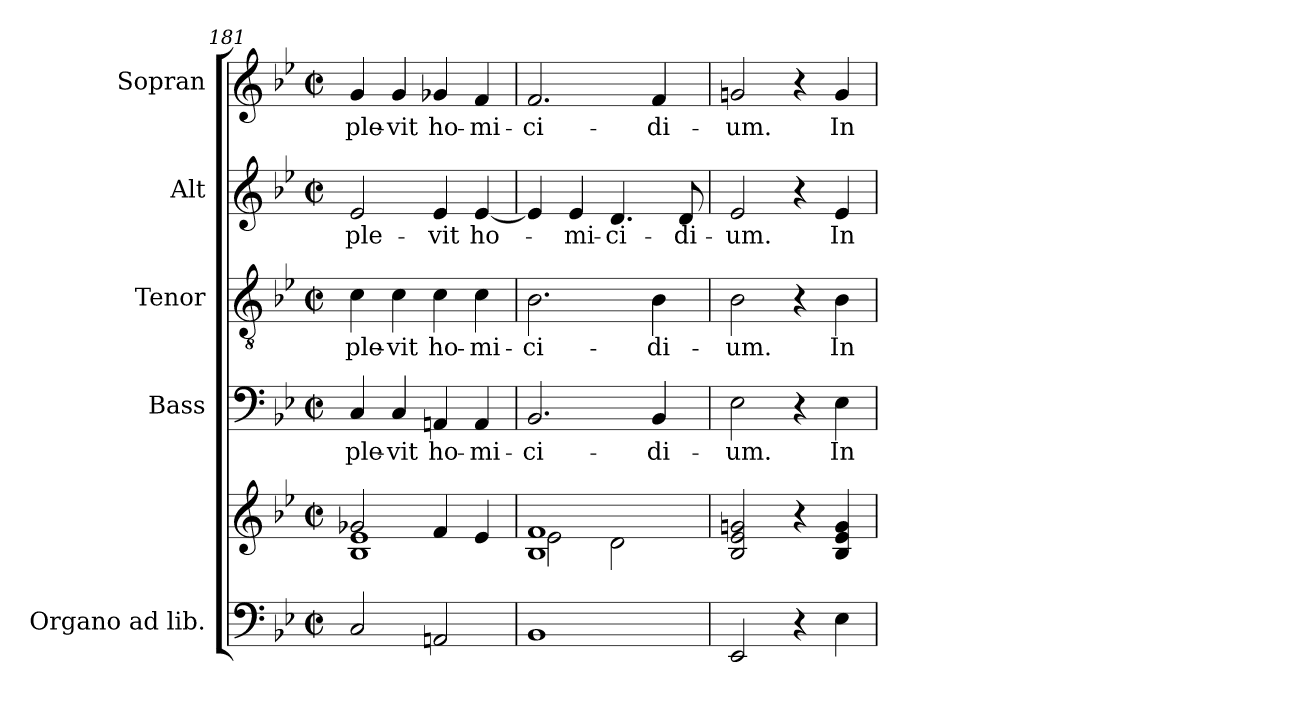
**kern	**kern	**kern	**text	**kern	**text	**kern	**text	**kern	**text
*part5	*part5	*part4	*part4	*part3	*part3	*part2	*part2	*part1	*part1
*staff6	*staff5	*staff4	*staff4	*staff3	*staff3	*staff2	*staff2	*staff1	*staff1
*I"Organo ad lib.	*	*I"Bass	*	*I"Tenor	*	*I"Alt	*	*I"Sopran	*
*	*	*I'B.	*	*I'T.	*	*I'A.	*	*I'S.	*
*clefF4	*clefG2	*clefF4	*	*clefGv2	*	*clefG2	*	*clefG2	*
*k[b-e-]	*k[b-e-]	*k[b-e-]	*	*k[b-e-]	*	*k[b-e-]	*	*k[b-e-]	*
*B-:	*B-:	*B-:	*	*B-:	*	*B-:	*	*B-:	*
*M2/2	*M2/2	*M2/2	*	*M2/2	*	*M2/2	*	*M2/2	*
*met(c|)	*met(c|)	*met(c|)	*	*met(c|)	*	*met(c|)	*	*met(c|)	*
=181	=181	=181	=181	=181	=181	=181	=181	=181	=181
*	*^	*	*	*	*	*	*	*	*
!	!	!	!	!LO:LY:b	!	!LO:LY:b	!	!LO:LY:b	!	!LO:LY:b
2C/	2g-X/	1B- 1e-	4C/	-ple-	4c\	-ple-	2e-/	-ple-	4g/	-ple-
!	!	!	!	!LO:LY:b	!	!LO:LY:b	!	!	!	!LO:LY:b
.	.	.	4C/	-vit	4c\	-vit	.	.	4g/	-vit
!	!	!	!	!LO:LY:b	!	!LO:LY:b	!	!LO:LY:b	!	!LO:LY:b
2AAn/	4f/	.	4AAn/	ho-	4c\	ho-	4e-/	-vit	4g-X/	ho-
!	!	!	!	!LO:LY:b	!	!LO:LY:b	!	!LO:LY:b	!	!LO:LY:b
.	4e-/	.	4AA/	-mi-	4c\	-mi-	[4e-/	ho-	4f/	-mi-
!!LO:LB:g=z
=182	=182	=182	=182	=182	=182	=182	=182	=182	=182	=182
!	!	!	!	!LO:LY:b	!	!LO:LY:b	!	!	!	!LO:LY:b
1BB-	1B- 1f	2e-\	2.BB-/	-ci-	2.B-\	-ci-	4e-/]	.	2.f/	-ci-
!	!	!	!	!	!	!	!	!LO:LY:b	!	!
.	.	.	.	.	.	.	4e-/	-mi-	.	.
!	!	!	!	!	!	!	!	!LO:LY:b	!	!
.	.	2d\	.	.	.	.	4.d/	-ci-	.	.
!	!	!	!	!LO:LY:b	!	!LO:LY:b	!	!	!	!LO:LY:b
.	.	.	4BB-/	-di-	4B-\	-di-	.	.	4f/	-di-
!	!	!	!	!	!	!	!	!LO:LY:b	!	!
.	.	.	.	.	.	.	8d/	-di-	.	.
*	*v	*v	*	*	*	*	*	*	*	*
=183	=183	=183	=183	=183	=183	=183	=183	=183	=183
!	!	!	!LO:LY:b	!	!LO:LY:b	!	!LO:LY:b	!	!LO:LY:b
2EE-/	2B-/ 2e-/ 2gn/	2E-\	-um.	2B-\	-um.	2e-/	-um.	2gn/	-um.
4r	4r	4r	.	4r	.	4r	.	4r	.
!	!	!	!LO:LY:b	!	!LO:LY:b	!	!LO:LY:b	!	!LO:LY:b
4E-\	4B-/ 4e-/ 4g/	4E-\	In-	4B-\	In-	4e-/	In-	4g/	In-
=	=	=	=	=	=	=	=	=	=
*-	*-	*-	*-	*-	*-	*-	*-	*-	*-
